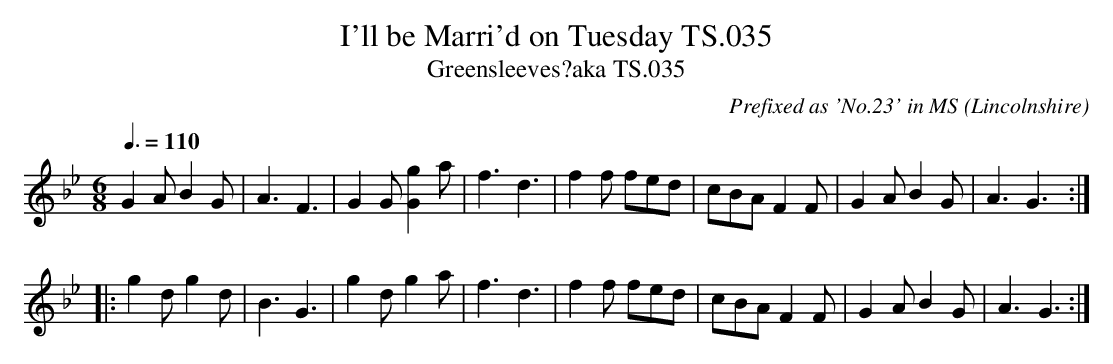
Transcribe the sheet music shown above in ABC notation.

X:1
T:I'll be Marri'd on Tuesday TS.035
T:Greensleeves?aka TS.035
C:Prefixed as 'No.23' in MS
L:1/8
M:6/8
O:Lincolnshire
Q:3/8=110
K:Gm
G2AB2G|A3F3|G2G[G2g2]a|f3d3|f2f fed|cBAF2F|G2AB2G|A3G3:|!
|:g2dg2d|B3G3|g2dg2a|f3d3|f2f fed|cBAF2F|G2AB2G|A3G3:|]
